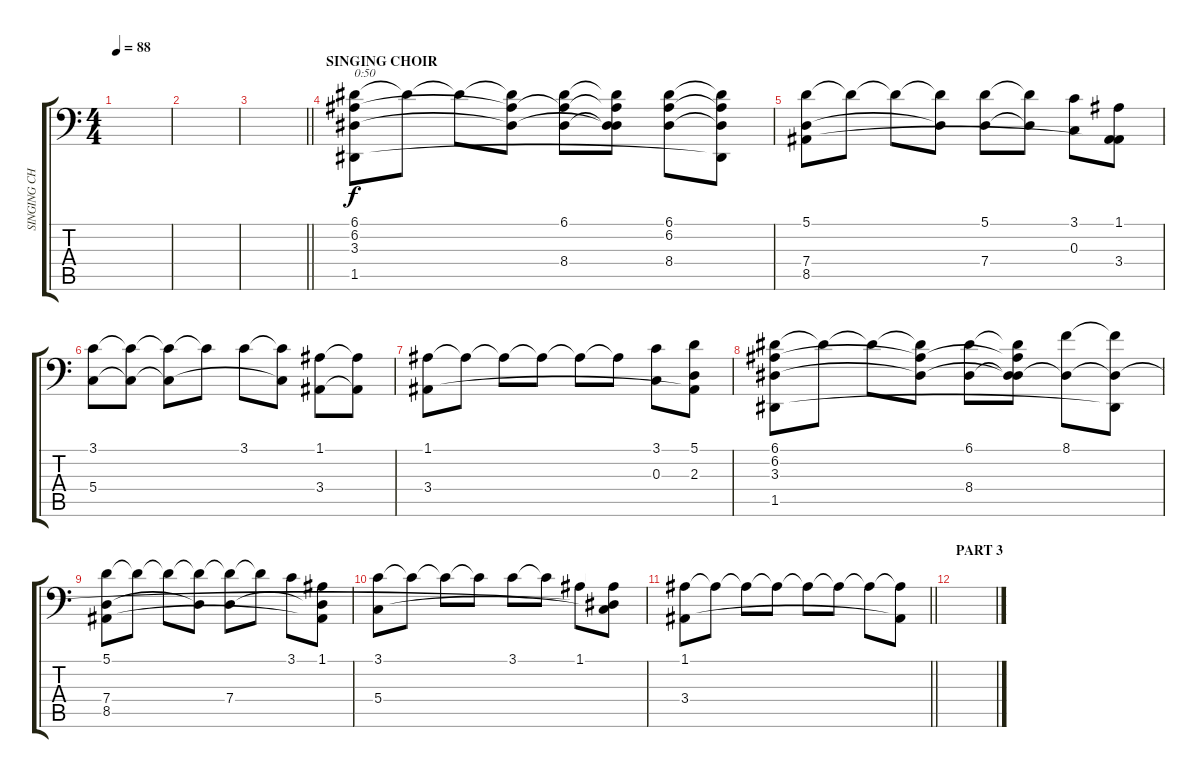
\track ("SINGING CHOIR" "SINGING CH") {instrument choiraahs}
\staff {score tabs}
\tuning (A3 E3 C3 G2 D2 A1) {hide}
\ts (4 4)
\tempo 88
\clef f4
\ks c
|
|
\barLineRight lightlight
|
\section ("" "SINGING CHOIR")
(6.1 6.2 3.3 1.5).8{txt "0:50"} 6.1{t}.8 6.1{t}.8 (6.1{t} 6.2{t} 3.3{t}).8 (6.1 6.2{t} 8.4).8 (6.1{t} 6.2{t} 3.3{t} 8.4{t}).8 (6.1 6.2 8.4).8 (6.1{t} 6.2{t} 8.4{t} 1.5{t}).8 |
(5.1 7.4 8.5).8 5.1{t}.8 5.1{t}.8 (5.1{t} 7.4{t}).8 (5.1 7.4).8 (5.1{t} 7.4{t}).8 (3.1 0.3).8 (1.1 3.4 8.5{t}).8 |
(3.1 5.4).8 (3.1{t} 5.4{t}).8 (3.1{t} 5.4{t}).8 3.1{t}.8 3.1.8 (3.1{t} 5.4{t}).8 (1.1 3.4).8 (1.1{t} 3.4{t}).8 |
(1.1 3.4).8 1.1{t}.8 1.1{t}.8 1.1{t}.8 1.1{t}.8 1.1{t}.8 (3.1 0.3).8 (5.1 2.3 3.4{t}).8 |
(6.1 6.2 3.3 1.5).8 6.1{t}.8 6.1{t}.8 (6.1{t} 6.2{t} 3.3{t}).8 (6.1 8.4).8 (6.1{t} 6.2{t} 3.3{t} 8.4{t}).8 (8.1 3.3{t}).8 (8.1{t} 3.3{t} 1.5{t}).8 |
(5.1 7.4 8.5).8 5.1{t}.8 5.1{t}.8 (5.1{t} 7.4{t}).8 (5.1{t} 7.4).8 5.1{t}.8 3.1.8 (1.1 7.4{t} 8.5{t}).8 |
(3.1 5.4).8 3.1{t}.8 3.1{t}.8 3.1{t}.8 3.1.8 3.1{t}.8 1.1.8 (1.1{t} 3.3{t} 5.4{t}).8 |
\barLineRight lightlight
(1.1 3.4).8 1.1{t}.8 1.1{t}.8 1.1{t}.8 1.1{t}.8 1.1{t}.8 1.1{t}.8 (1.1{t} 3.4{t}).8 |
\section ("" "PART 3")
